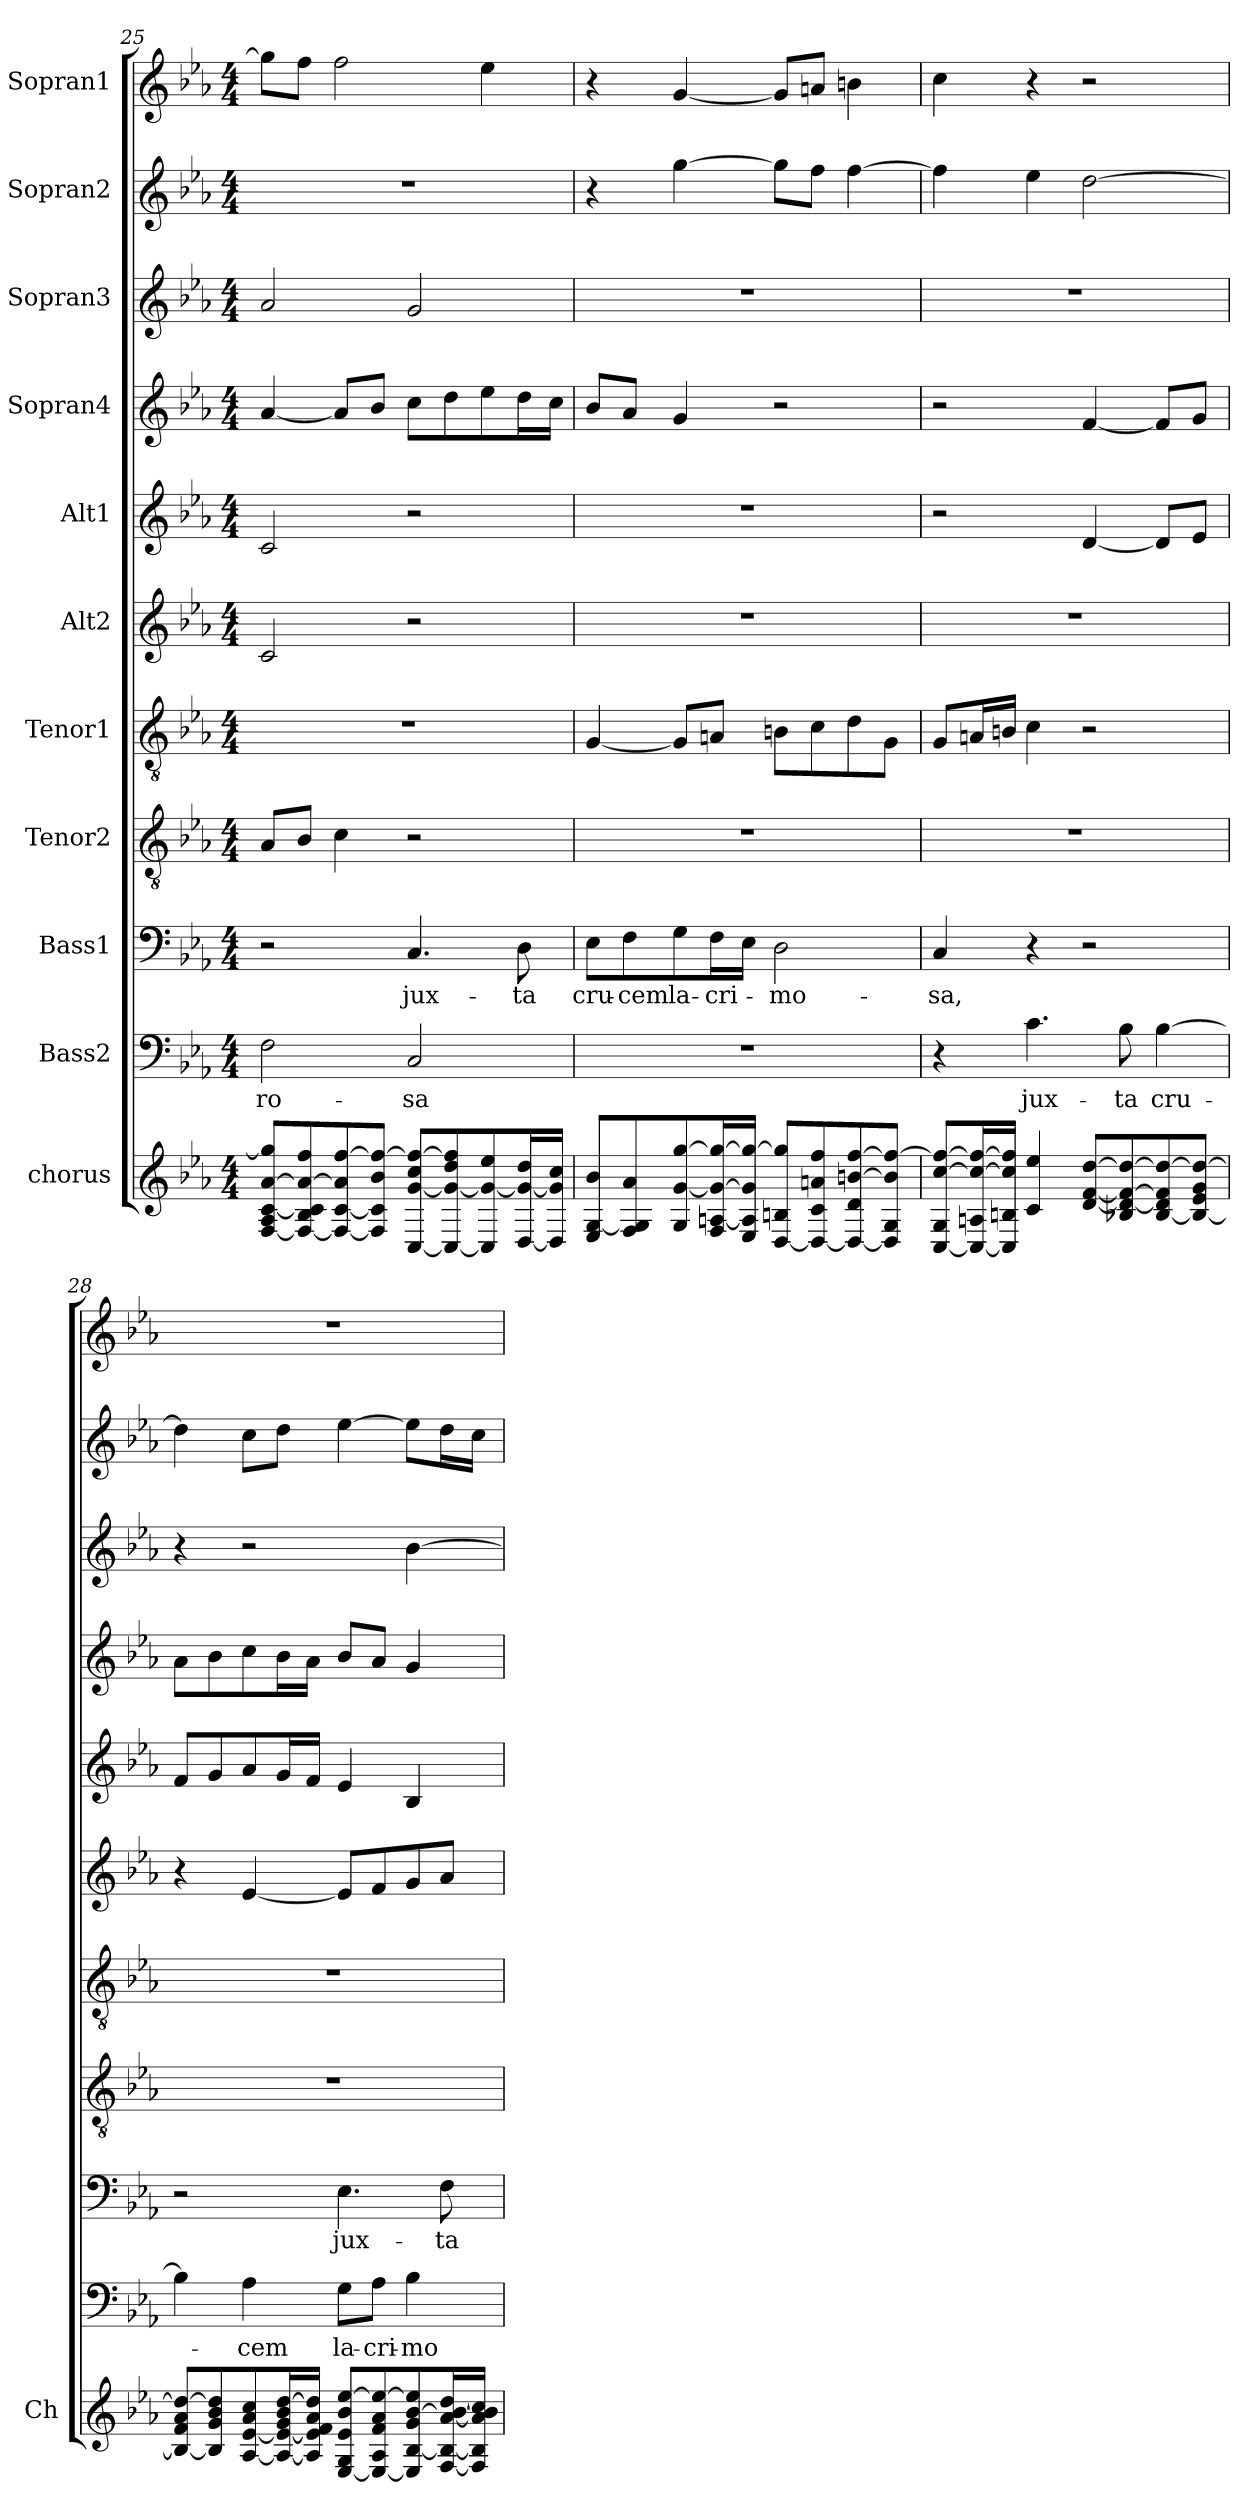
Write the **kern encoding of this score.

**kern	**kern	**text	**kern	**text	**kern	**kern	**kern	**kern	**kern	**kern	**kern	**kern
*part11	*part10	*part10	*part9	*part9	*part8	*part7	*part6	*part5	*part4	*part3	*part2	*part1
*staff11	*staff10	*staff10	*staff9	*staff9	*staff8	*staff7	*staff6	*staff5	*staff4	*staff3	*staff2	*staff1
*I"chorus	*I"Bass2	*	*I"Bass1	*	*I"Tenor2	*I"Tenor1	*I"Alt2	*I"Alt1	*I"Sopran4	*I"Sopran3	*I"Sopran2	*I"Sopran1
*I'Ch	*	*	*	*	*	*	*	*	*	*	*	*
*clefG2	*clefF4	*	*clefF4	*	*clefGv2	*clefGv2	*clefG2	*clefG2	*clefG2	*clefG2	*clefG2	*clefG2
*k[b-e-a-]	*k[b-e-a-]	*	*k[b-e-a-]	*	*k[b-e-a-]	*k[b-e-a-]	*k[b-e-a-]	*k[b-e-a-]	*k[b-e-a-]	*k[b-e-a-]	*k[b-e-a-]	*k[b-e-a-]
*E-:	*E-:	*	*E-:	*	*E-:	*E-:	*E-:	*E-:	*E-:	*E-:	*E-:	*E-:
*M4/4	*M4/4	*	*M4/4	*	*M4/4	*M4/4	*M4/4	*M4/4	*M4/4	*M4/4	*M4/4	*M4/4
=25	=25	=25	=25	=25	=25	=25	=25	=25	=25	=25	=25	=25
[8F/ 8A-/ [8c/ [8a-/ 8gg/]L	2F\	-ro-	2r	.	8A-/L	1r	2c/	2c/	[4a-/	2a-/	1r	8gg\L]
8F/_ 8B-/ 8c/] 8a-/_ 8ff/	.	.	.	.	8B-/J	.	.	.	.	.	.	8ff\J
8F/_ [8c/ 8a-/] [8ff/	.	.	.	.	4c\	.	.	.	8a-/L]	.	.	2ff\
8F/] 8c/] 8b-/ 8ff/_J	.	.	.	.	.	.	.	.	8b-/J	.	.	.
[8C/ [8g/ 8cc/ 8ff/_L	2C/	-sa	4.C/	jux-	2r	.	2r	2r	8cc\L	2g/	.	.
8C/_ 8g/_ 8dd/ 8ff/]	.	.	.	.	.	.	.	.	8dd\	.	.	.
8C/] 8g/_ 8ee-/	.	.	.	.	.	.	.	.	8ee-\	.	.	4ee-\
[16D/ 16g/_ 16dd/L	.	.	8D\	-ta	.	.	.	.	16dd\L	.	.	.
16D/] 16g/] 16cc/JJ	.	.	.	.	.	.	.	.	16cc\JJ	.	.	.
!!LO:PB:g=z
=26	=26	=26	=26	=26	=26	=26	=26	=26	=26	=26	=26	=26
8E-/ [8G/ 8b-/L	1r	.	8E-\L	cru-	1r	[4G/	1r	1r	8b-/L	1r	4r	4r
8F/ 8G/] 8a-/	.	.	8F\	-cem	.	.	.	.	8a-/J	.	.	.
8G/ [8g/ [8gg/	.	.	8G\	la-	.	8G/L]	.	.	4g/	.	[4gg\	[4g/
16F/ [16An/ 16g/_ 16gg/_L	.	.	16F\L	-cri-	.	8An/J	.	.	.	.	.	.
16E-/ 16A/] 16g/] 16gg/_JJ	.	.	16E-\JJ	.	.	.	.	.	.	.	.	.
[8D/ 8Bn/ 8gg/]L	.	.	2D\	-mo-	.	8Bn\L	.	.	2r	.	8gg\L]	8g/L]
8D/_ 8c/ 8an/ 8ff/	.	.	.	.	.	8c\	.	.	.	.	8ff\J	8an/J
8D/_ 8d/ [8bn/ [8ff/	.	.	.	.	.	8d\	.	.	.	.	[4ff\	4bn\
8D/] 8G/ 8b/] 8ff/_J	.	.	.	.	.	8G\J	.	.	.	.	.	.
=27	=27	=27	=27	=27	=27	=27	=27	=27	=27	=27	=27	=27
[8C/ 8G/ [8cc/ 8ff/_L	4r	.	4C/	-sa,	1r	8G/L	1r	2r	2r	1r	4ff\]	4cc\
16C/_ 16An/ 16cc/_ 16ff/_L	.	.	.	.	.	16An/L	.	.	.	.	.	.
16C/] 16Bn/ 16cc/] 16ff/]JJ	.	.	.	.	.	16Bn/JJ	.	.	.	.	.	.
4c/ 4ee-/	4.c\	jux-	4r	.	.	4c\	.	.	.	.	4ee-\	4r
[8d/ [8f/ [8dd/L	.	.	2r	.	.	2r	.	[4d/	[4f/	.	[2dd\	2r
8B-X/ 8d/_ 8f/_ 8dd/_	8B-\	-ta	.	.	.	.	.	.	.	.	.	.
[8B-/ 8d/] 8f/] 8dd/_	[4B-\	cru-	.	.	.	.	.	8d/L]	8f/L]	.	.	.
8B-/_ 8e-/ 8g/ 8dd/_J	.	.	.	.	.	.	.	8e-/J	8g/J	.	.	.
=28	=28	=28	=28	=28	=28	=28	=28	=28	=28	=28	=28	=28
8B-/_ 8f/ 8a-/ 8dd/_L	4B-\]	.	2r	.	1r	1r	4r	8f/L	8a-\L	4r	4dd\]	1r
8B-/] 8g/ 8b-/ 8dd/]	.	.	.	.	.	.	.	8g/	8b-\	.	.	.
[8A-/ [8e-/ 8a-/ 8cc/	4A-\	-cem	.	.	.	.	[4e-/	8a-/	8cc\	2r	8cc\L	.
16A-/_ 16e-/_ 16g/ 16b-/ [16dd/L	.	.	.	.	.	.	.	16g/L	16b-\L	.	8dd\J	.
16A-/] 16e-/] 16f/ 16a-/ 16dd/]JJ	.	.	.	.	.	.	.	16f/JJ	16a-\JJ	.	.	.
[8E-/ 8G/ 8e-/ 8b-/ [8ee-/L	8G\L	la-	4.E-\	jux-	.	.	8e-/L]	4e-/	8b-/L	.	[4ee-\	.
8E-/_ 8A-/ 8f/ 8a-/ 8ee-/_	8A-\J	-cri-	.	.	.	.	8f/	.	8a-/J	.	.	.
8E-/] [8B-/ 8g/ [8b-/ 8ee-/]	4B-\	-mo-	.	.	.	.	8g/	4B-/	4g/	[4b-\	8ee-\L]	.
[16F/ 16B-/_ [16a-/ 16b-/_ 16dd/L	.	.	8F\	-ta	.	.	8a-/J	.	.	.	16dd\L	.
16F/] 16B-/] 16a-/] 16b-/] 16cc/JJ	.	.	.	.	.	.	.	.	.	.	16cc\JJ	.
=	=	=	=	=	=	=	=	=	=	=	=	=
*-	*-	*-	*-	*-	*-	*-	*-	*-	*-	*-	*-	*-
